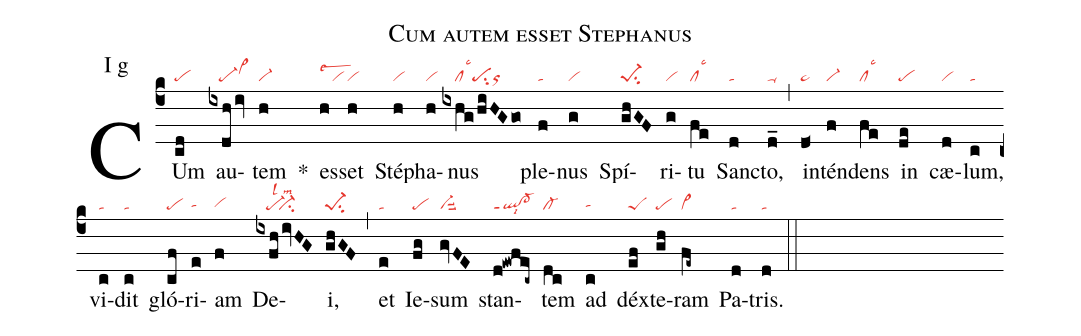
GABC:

name: Cum autem esset Stephanus;
annotation: I g;
mode: 1;
nabc-lines: 1;
%%
(c4)
CUm(cd|pe) au(ixdh/iv|///pe-vi>hi)tem(h|vi-) *()
es(h|vilsew2)set(h|vi) Sté(h|vi)pha(h|vi)nus(ixhg/hiHGgo|////cllsc3pesu2or) ple(f|ta)nus(g|vi) Spí(ghGF|pe-1su2)ri(g|vi)tu(fe|cllsc3) San(d|ta)cto,(d_|ta-) (,)
in(d<|ta>)tén(f|vi-)dens(fe|cllsc3) in(de|pe) cæ(d|vi)lum,(c|ta) vi(c|ta)dit(c|ta) gló(cf|pe)ri(e|tahg)am(f|vihg) De(ixfh/ivHG|///pe-lsl2``ci-lsm2)i,(ghGF|pe-1su2) (,)
et(e|ta) Ie(fg|pe)sum(gvFE|vi-suu2) stan(d!ewfec~|ql!cl->ppt1lsi8)tem(dc|cl-) ad(c|tahg) déx(ef|peS)te(gh|pe)ram(fe~|vi>) Pa(d|ta)tris.(d|ta) (::)
